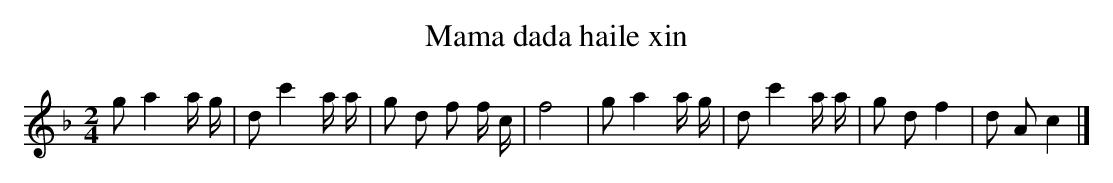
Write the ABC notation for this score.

X:1
T: Mama dada haile xin
L: 1/8
M: 2/4
K: F
ga2a/ g/ [I:setbarnb 1]|
dc'2a/ a/ |
g d f f/ c/ |
f4 |
ga2a/ g/ |
dc'2a/ a/ |
g df2 |
d Ac2 |]
